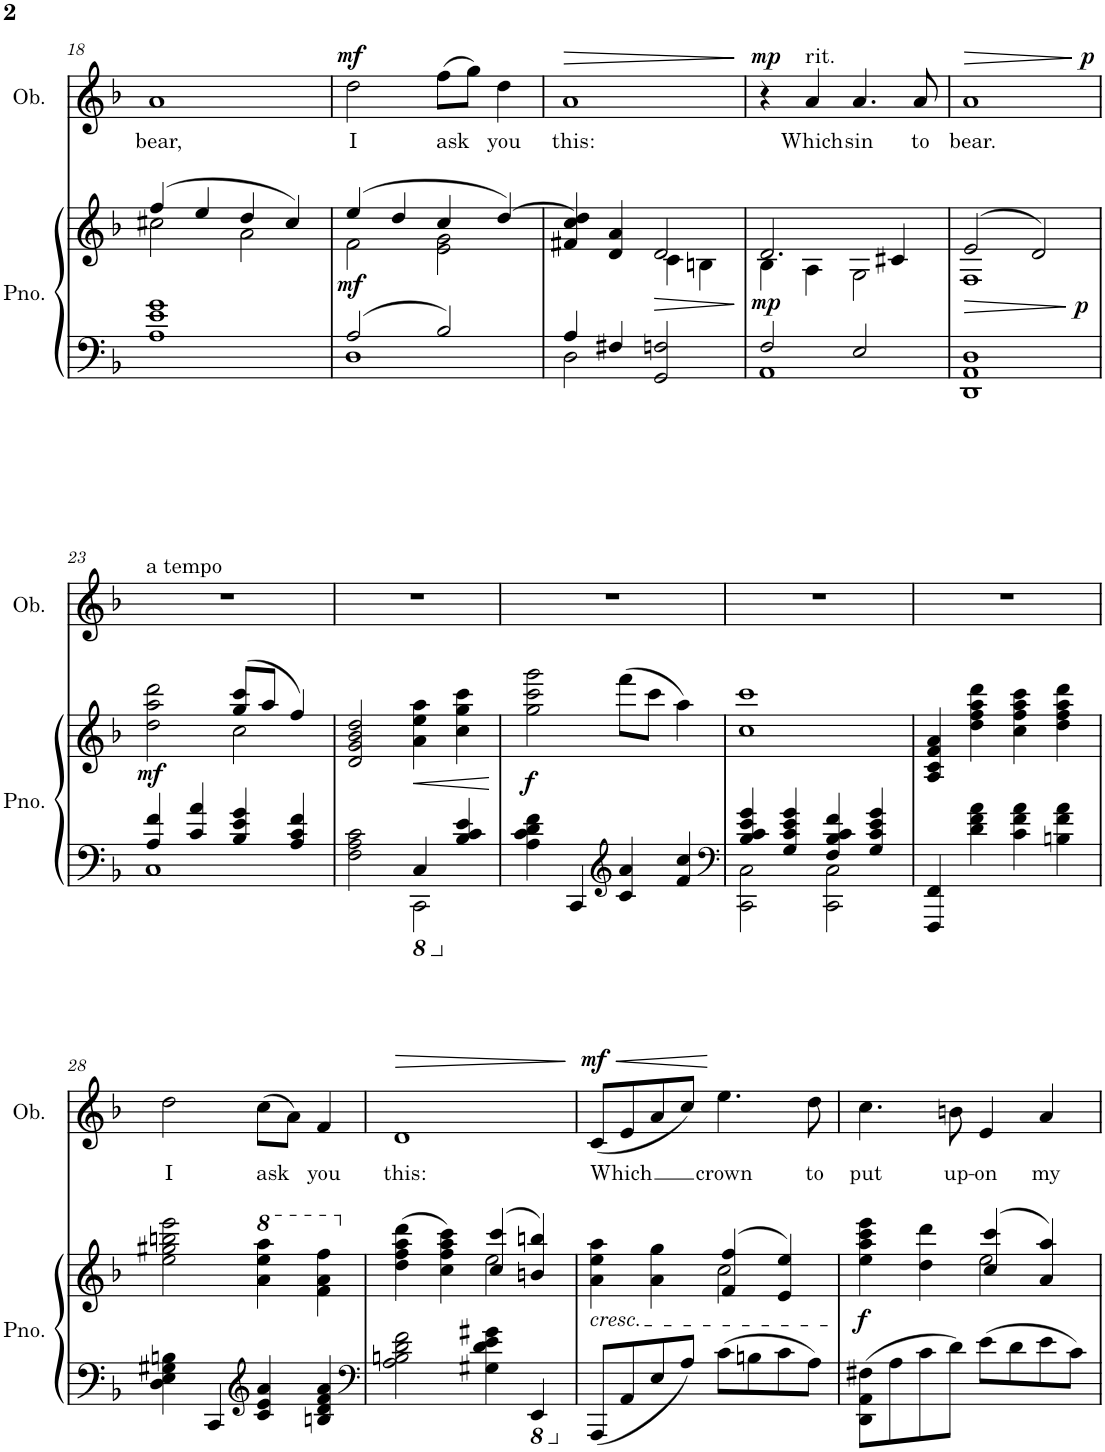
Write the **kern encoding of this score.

**kern	**kern	**dynam	**kern	**text	**dynam
*part2	*part2	*part2	*part1	*part1	*part1
*staff3	*staff2	*staff2/3	*staff1	*staff1	*staff1
*I"Piano	*	*	*I"Oboe	*	*
*I'Pno.	*	*	*I'Ob.	*	*
!!LO:PB:g=z
*clefF4	*clefG2	*	*clefG2	*	*
*k[b-]	*k[b-]	*	*k[b-]	*	*
*M4/4	*M4/4	*	*M4/4	*	*
*met(c)	*met(c)	*	*met(c)	*	*
=18	=18	=18	=18	=18	=18
*	*^	*	*	*	*
!	!	!	!	!	!LO:LY:b	!
1A 1e 1g	(4ff/	2cc#X\	.	1a	bear,	.
.	4ee/	.	.	.	.	.
.	4dd/	2a\	.	.	.	.
.	4cc#/)	.	.	.	.	.
=19	=19	=19	=19	=19	=19	=19
*^	*	*	*	*	*	*
!	!	!	!	!LO:DY:b	!	!LO:LY:b	!LO:DY:a
2A/	1D	(4ee/	2f\	mf	2dd\	I	mf
.	.	4dd/	.	.	.	.	.
!	!	!	!	!	!	!LO:LY:b	!
2B-/	.	4cc/	2e\ 2g\	.	(8ff\L	ask	.
.	.	.	.	.	8gg\J)	.	.
!	!	!	!	!	!	!LO:LY:b	!
.	.	[4dd/)	.	.	4dd\	you	.
=20	=20	=20	=20	=20	=20	=20	=20
!	!	!	!	!	!	!LO:LY:b	!LO:HP:b
4A/	2D\	4f#X/ 4cc/ 4dd/]	2ryy	.	1a	this:	>
4F#X/	.	4d/ 4a/	.	.	.	.	.
!	!	!	!	!LO:HP:b	!	!	!
2GG/ 2Fn/	2ryy	2d/	4c\	>	.	.	.
.	.	.	4Bn\	.	.	.	.
*v	*v	*	*	*	*	*	*
*	*v	*v	*	*	*	*
.	.	]	.	.	]
=21	=21	=21	=21	=21	=21
*^	*^	*	*	*	*
!	!	!	!	!LO:DY:b	!	!	!LO:DY:a
2F/	1AA	2.d/	4B-\	mp	4r	.	mp
!	!	!	!	!	!LO:TX:a:t=rit.	!	!
!	!	!	!	!	!	!LO:LY:b	!
.	.	.	4A\	.	4a/	Which	.
!	!	!	!	!	!	!LO:LY:b	!
2E/	.	.	2G\	.	4.a/	sin	.
.	.	4c#X/	.	.	.	.	.
!	!	!	!	!	!	!LO:LY:b	!
.	.	.	.	.	8a/	to	.
*v	*v	*	*	*	*	*	*
*	*v	*v	*	*	*	*
=22	=22	=22	=22	=22	=22
!	!	!LO:HP:b	!	!LO:LY:b	!LO:HP:b
*	*^	*	*^	*	*
*	*	*^	*	*	*	*	*
1DD 1AA 1D	(2e/	1F	2..ryy	>	1a	2..ryy	bear.	>
.	2d/)	.	.	.	.	.	.	.
!	!	!	!	!LO:DY:b	!	!	!	!LO:DY:a
.	.	.	8ryy	p	.	8ryy	.	p
.	.	.	.	]	.	.	.	]
!!LO:LB:g=z
=23	=23	=23	=23	=23	=23	=23	=23	=23
*^	*	*	*	*	*	*	*	*
!	!	!	!	!	!	!LO:TX:a:t=a tempo	!	!	!
!	!	!	!	!	!LO:DY:b	!	!	!	!
*	*	*	*v	*v	*	*	*	*	*
*	*	*	*	*	*v	*v	*	*
4A/ 4f/	1C	2dd\ 2aa\ 2ddd\	2ryy	mf	1r	.	.
4c/ 4a/	.	.	.	.	.	.	.
4B-/ 4e/ 4g/	.	(8gg/ 8ccc/L	2cc\	.	.	.	.
.	.	8aa/J	.	.	.	.	.
4A/ 4c/ 4f/	.	4ff/)	.	.	.	.	.
*	*	*v	*v	*	*	*	*
=24	=24	=24	=24	=24	=24	=24
2F\ 2A\ 2c\	2ryy	2d/ 2g/ 2b-/ 2dd/	.	1r	.	.
*8ba	*	*	*	*	*	*
!	!	!	!LO:HP:b	!	!	!
4CC/	2CCC\	4a\ 4ee\ 4aa\	<	.	.	.
4B-/ 4c/ 4e/	.	4cc\ 4gg\ 4ccc\	.	.	.	.
*v	*v	*	*	*	*	*
.	.	[	.	.	.
=25	=25	=25	=25	=25	=25
*X8ba	*	*	*	*	*
!	!	!LO:DY:b	!	!	!
4A\ 4c\ 4d\ 4f\	2gg\ 2ccc\ 2ggg\	f	1r	.	.
4CC/	.	.	.	.	.
*clefG2	*	*	*	*	*
4c/ 4a/	(8fff\L	.	.	.	.
.	8ccc\J	.	.	.	.
4f/ 4cc/	4aa\)	.	.	.	.
=26	=26	=26	=26	=26	=26
*clefF4	*	*	*	*	*
*^	*	*	*	*	*
4B-/ 4c/ 4e/ 4g/	2CC\ 2C\	1cc 1ccc	.	1r	.	.
4G/ 4c/ 4e/ 4g/	.	.	.	.	.	.
4F/ 4B-/ 4c/ 4f/	2CC\ 2C\	.	.	.	.	.
4G/ 4c/ 4e/ 4g/	.	.	.	.	.	.
*v	*v	*	*	*	*	*
=27	=27	=27	=27	=27	=27
4FFF/ 4FF/	4A/ 4c/ 4f/ 4a/	.	1r	.	.
4d\ 4f\ 4a\	4dd\ 4ff\ 4aa\ 4ddd\	.	.	.	.
4c\ 4f\ 4a\	4cc\ 4ff\ 4aa\ 4ccc\	.	.	.	.
4Bn\ 4f\ 4a\	4dd\ 4ff\ 4aa\ 4ddd\	.	.	.	.
!!LO:LB:g=z
=28	=28	=28	=28	=28	=28
!	!	!	!	!LO:LY:b	!
4D\ 4E\ 4G#X\ 4Bn\	2ee\ 2gg#X\ 2bbn\ 2eee\	.	2dd\	I	.
4CC/	.	.	.	.	.
*clefG2	*	*	*	*	*
*	*8va	*	*	*	*
!	!	!	!	!LO:LY:b	!
4c/ 4e/ 4a/	4aa\ 4eee\ 4aaa\	.	(8cc\L	ask	.
.	.	.	8a\J)	.	.
!	!	!	!	!LO:LY:b	!
4Bn/ 4d/ 4f/ 4a/	4ff\ 4aa\ 4fff\	.	4f/	you	.
=29	=29	=29	=29	=29	=29
*clefF4	*	*	*	*	*
*	*X8va	*	*	*	*
*	*^	*	*	*	*
!	!	!	!	!	!LO:LY:b	!LO:HP:b
2A\ 2Bn\ 2d\ 2f\	(4dd\ 4ff\ 4aa\ 4ddd\	2ryy	.	1d	this:	>
.	4cc\ 4ff\ 4aa\ 4ccc\)	.	.	.	.	.
4G#X\ 4d\ 4e\ 4g#X\	(4cc/ 4ccc/	2ee\	.	.	.	.
*8ba	*	*	*	*	*	*
4EEE/	4bn/ 4bbn/)	.	.	.	.	.
*	*v	*v	*	*	*	*
.	.	.	.	.	]
=30	=30	=30	=30	=30	=30
*X8ba	*	*	*	*	*
*	*^	*	*	*	*
!	!LO:TX:b:i:t=cresc.	!	!	!	!	!
!	!	!	!	!	!LO:LY:b	!LO:HP:b
!	!	!	!	!	!	!LO:DY:n=1:a
8AAA/L	4a\ 4ee\ 4aa\	2ryy	.	(8c/L	Which	< mf
8AA/	.	.	.	8e/	.	.
8E/	4a\ 4gg\	.	.	8a/	.	.
8A/J	.	.	.	8cc/J)	.	.
!	!	!	!	!	!LO:LY:b	!
8c\L	(4f/ 4ff/	2cc\	.	4.ee\	crown	[
8Bn\	.	.	.	.	.	.
8c\	4e/ 4ee/)	.	.	.	.	.
!	!	!	!	!	!LO:LY:b	!
8A\J	.	.	.	8dd\	to	.
=31	=31	=31	=31	=31	=31	=31
!	!	!	!LO:DY:b	!	!LO:LY:b	!
8DD\ 8AA\ 8F#X\L	4ee\ 4aa\ 4ccc\ 4eee\	2ryy	f	4.cc\	put	.
8A\	.	.	.	.	.	.
8c\	4dd\ 4ddd\	.	.	.	.	.
!	!	!	!	!	!LO:LY:b	!
8d\J	.	.	.	8bn\	up-	.
!	!	!	!	!	!LO:LY:b	!
8e\L	(4cc/ 4ccc/	2ee\	.	4e/	-on	.
8d\	.	.	.	.	.	.
!	!	!	!	!	!LO:LY:b	!
8e\	4a/ 4aa/)	.	.	4a/	my	.
8c\J	.	.	.	.	.	.
*	*v	*v	*	*	*	*
=	=	=	=	=	=
*-	*-	*-	*-	*-	*-
